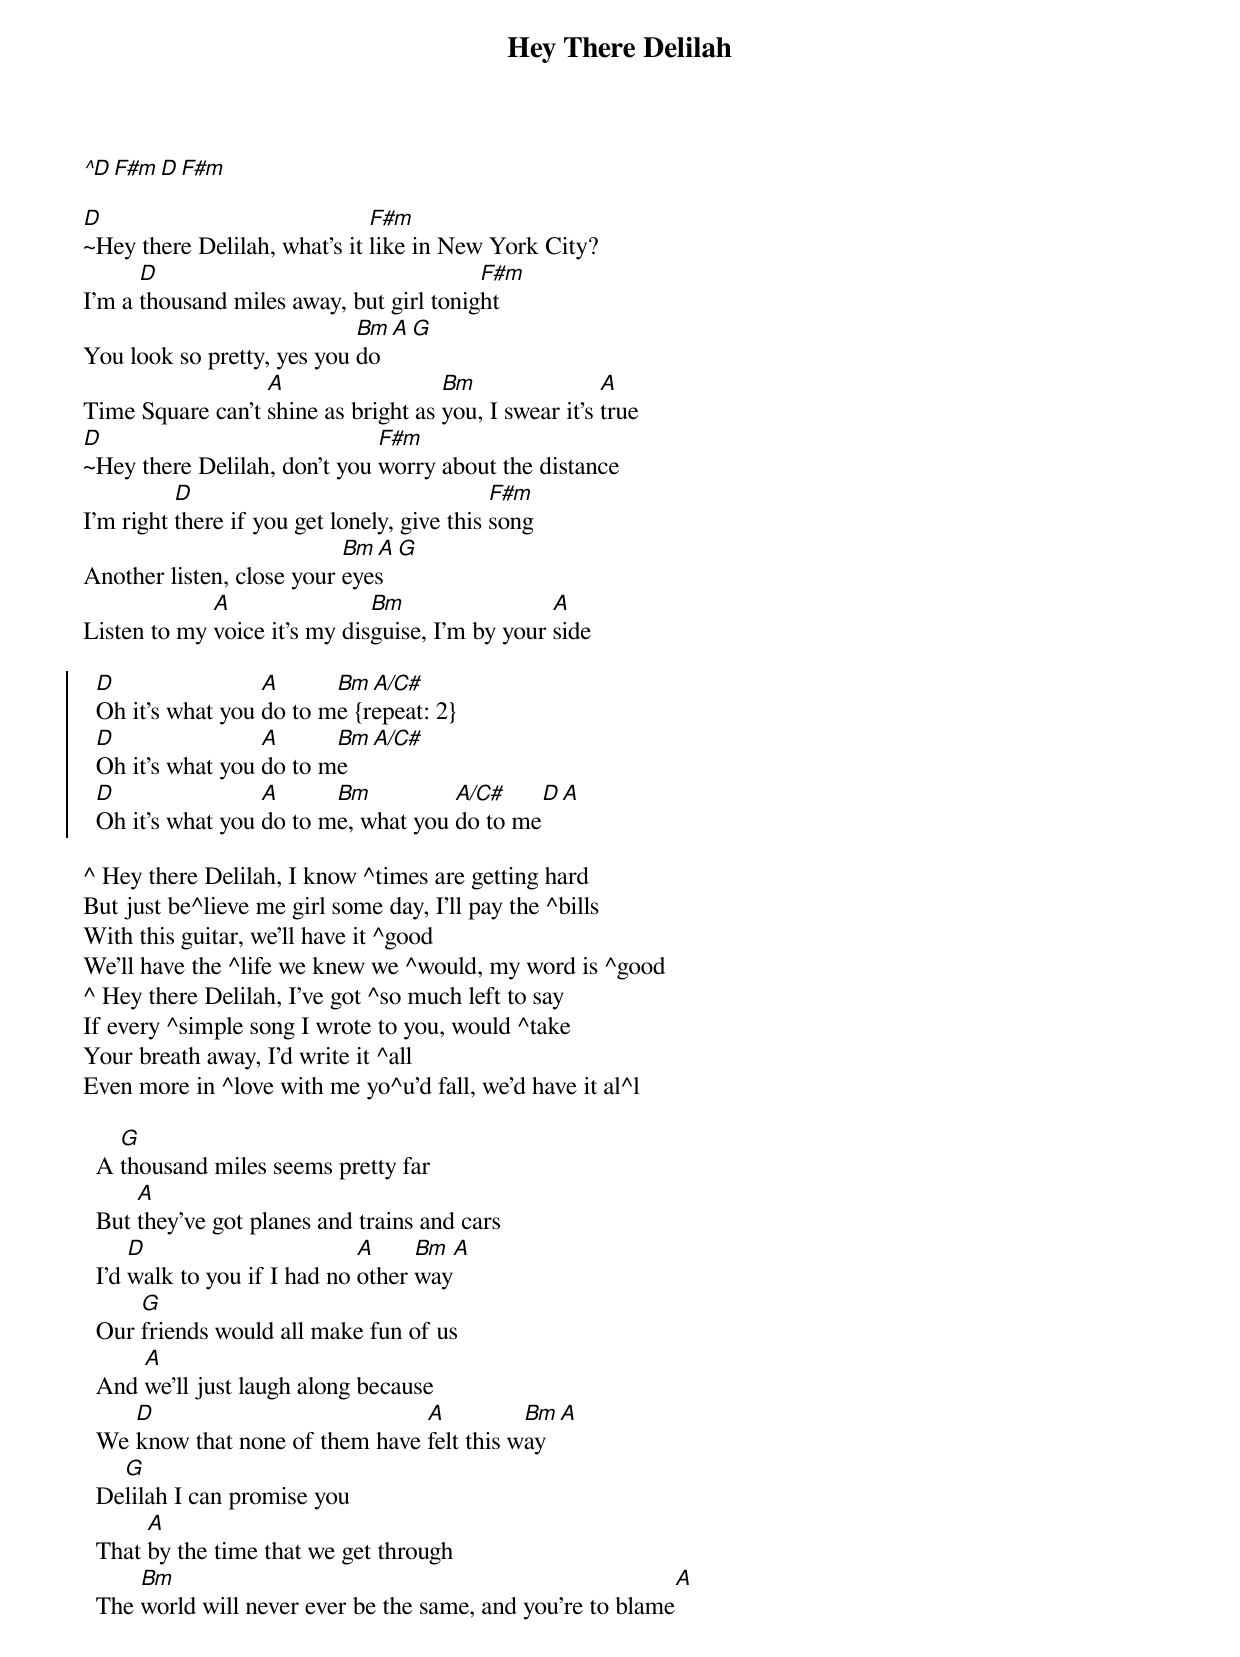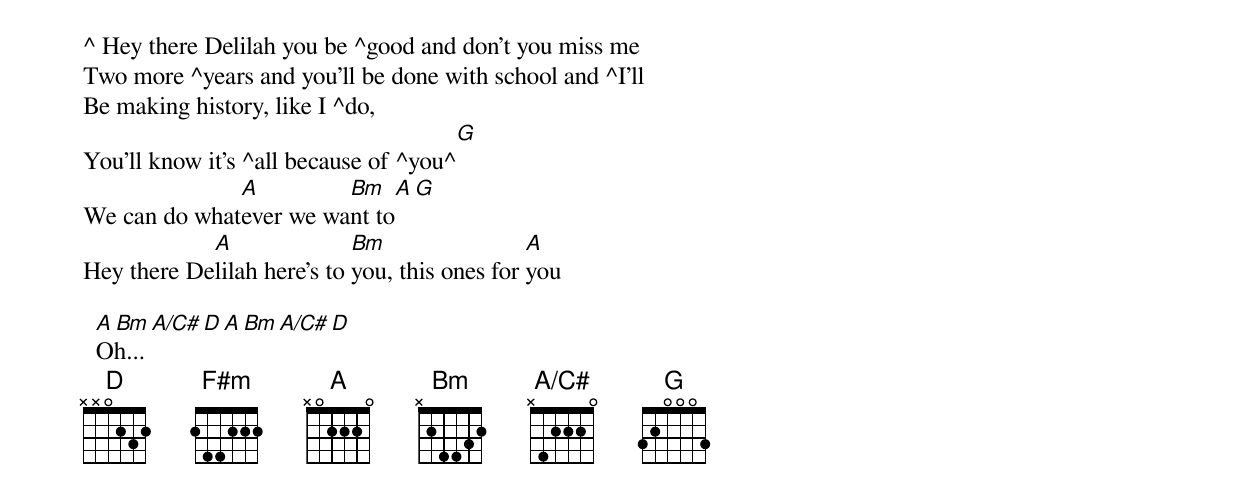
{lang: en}
{title: Hey There Delilah}
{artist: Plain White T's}

{define: A/C# frets x 4 2 2 2 0}

[^D F#m D F#m]

[D]~Hey there Delilah, what's it [F#m]like in New York City?
I'm a [D]thousand miles away, but girl tonig[F#m]ht
You look so pretty, yes you [Bm A G]do
Time Square can't [A]shine as bright as [Bm]you, I swear it's [A]true
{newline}
[D]~Hey there Delilah, don't you [F#m]worry about the distance
I'm right [D]there if you get lonely, give this [F#m]song
Another listen, close your [Bm A G]eyes
Listen to my [A]voice it's my dis[Bm]guise, I'm by your [A]side

{soc}
  [D]Oh it's what you [A]do to m[Bm A/C#]e {repeat: 2}
  [D]Oh it's what you [A]do to m[Bm A/C#]e
  [D]Oh it's what you [A]do to m[Bm]e, what you [A/C#]do to me[D A]
{eoc}

^ Hey there Delilah, I know ^times are getting hard
But just be^lieve me girl some day, I'll pay the ^bills
With this guitar, we'll have it ^good
We'll have the ^life we knew we ^would, my word is ^good
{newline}
^ Hey there Delilah, I've got ^so much left to say
If every ^simple song I wrote to you, would ^take
Your breath away, I'd write it ^all
Even more in ^love with me yo^u'd fall, we'd have it al^l

{sob}
  A [G]thousand miles seems pretty far
  But [A]they've got planes and trains and cars
  I'd [D]walk to you if I had no [A]other [Bm]way[A]
  Our [G]friends would all make fun of us
  And [A]we'll just laugh along because
  We [D]know that none of them have [A]felt this w[Bm]ay[A]
  De[G]lilah I can promise you
  That [A]by the time that we get through
  The [Bm]world will never ever be the same, and you're to blame[A]
{eob}

^ Hey there Delilah you be ^good and don't you miss me
Two more ^years and you'll be done with school and ^I'll
Be making history, like I ^do,
You'll know it's ^all because of ^you^[G]
We can do what[A]ever we wa[Bm]nt to[A][G]
Hey there De[A]lilah here's to [Bm]you, this ones for [A]you

{sob}
  [A Bm A/C# D]Oh...[A Bm A/C# D]
{eob}
